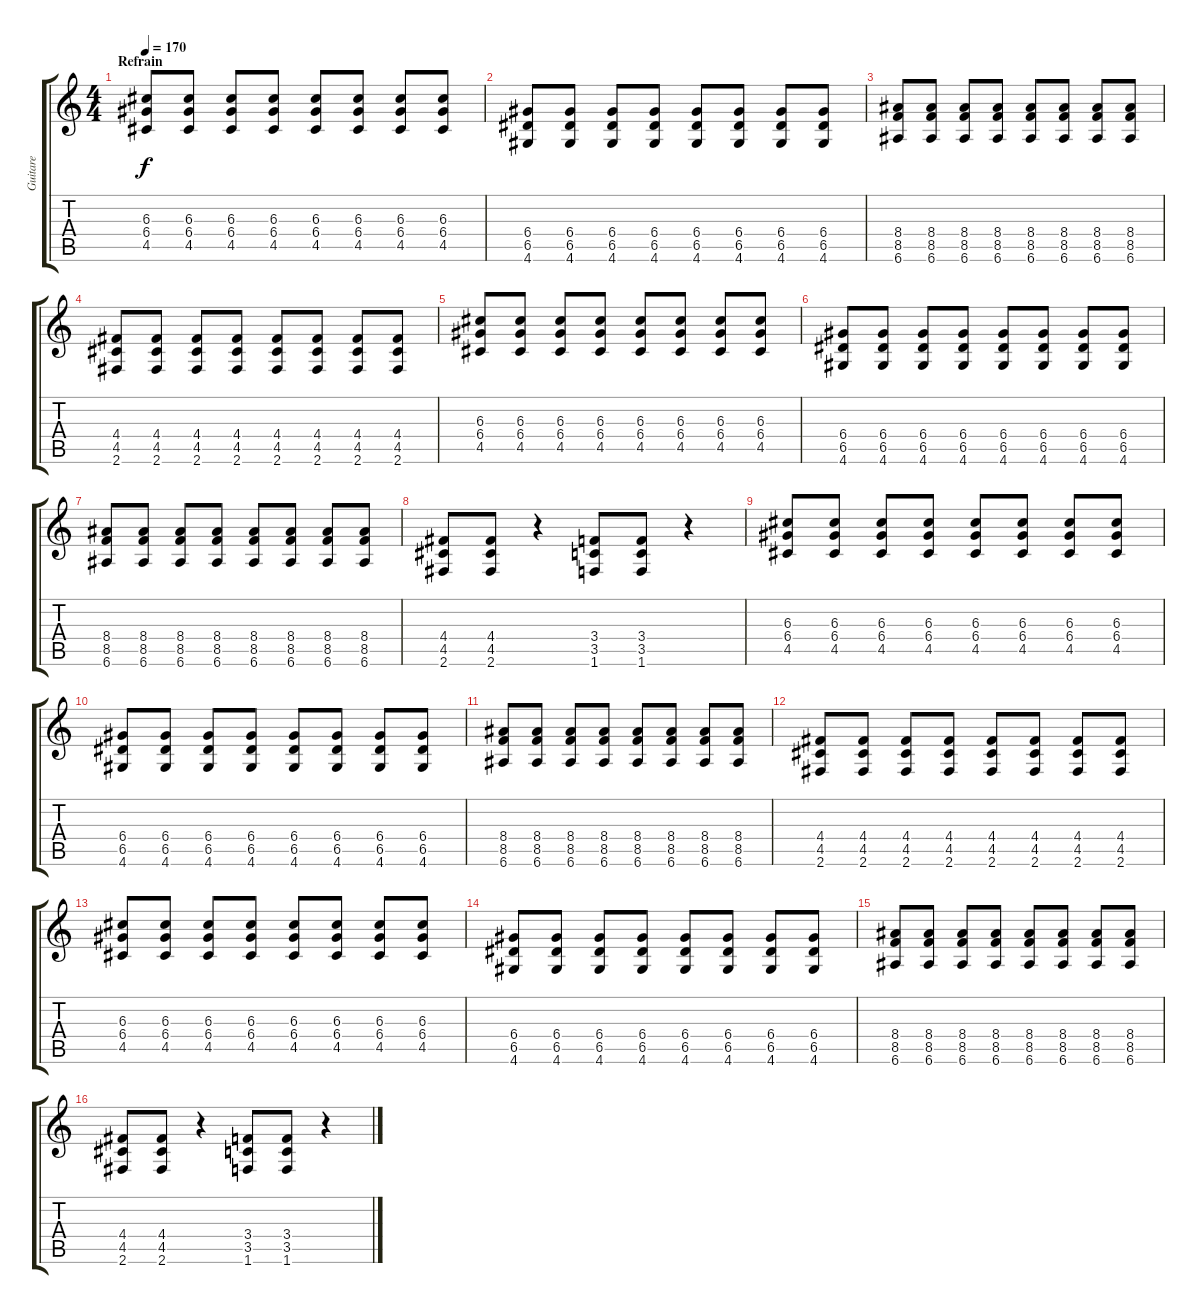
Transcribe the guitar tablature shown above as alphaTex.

\track ("Guitare" "Guitare") {instrument overdrivenguitar}
\staff {score tabs}
\tuning (E4 B3 G3 D3 A2 E2) {hide}
\ts (4 4)
\section ("" "Refrain")
\tempo 170
\clef g2
\ks c
(6.3 6.4 4.5).8{dy f instrument overdrivenguitar} (6.3 6.4 4.5).8 (6.3 6.4 4.5).8 (6.3 6.4 4.5).8 (6.3 6.4 4.5).8 (6.3 6.4 4.5).8 (6.3 6.4 4.5).8 (6.3 6.4 4.5).8 |
(6.4 6.5 4.6).8 (6.4 6.5 4.6).8 (6.4 6.5 4.6).8 (6.4 6.5 4.6).8 (6.4 6.5 4.6).8 (6.4 6.5 4.6).8 (6.4 6.5 4.6).8 (6.4 6.5 4.6).8 |
(8.4 8.5 6.6).8 (8.4 8.5 6.6).8 (8.4 8.5 6.6).8 (8.4 8.5 6.6).8 (8.4 8.5 6.6).8 (8.4 8.5 6.6).8 (8.4 8.5 6.6).8 (8.4 8.5 6.6).8 |
(4.4 4.5 2.6).8 (4.4 4.5 2.6).8 (4.4 4.5 2.6).8 (4.4 4.5 2.6).8 (4.4 4.5 2.6).8 (4.4 4.5 2.6).8 (4.4 4.5 2.6).8 (4.4 4.5 2.6).8 |
(6.3 6.4 4.5).8 (6.3 6.4 4.5).8 (6.3 6.4 4.5).8 (6.3 6.4 4.5).8 (6.3 6.4 4.5).8 (6.3 6.4 4.5).8 (6.3 6.4 4.5).8 (6.3 6.4 4.5).8 |
(6.4 6.5 4.6).8 (6.4 6.5 4.6).8 (6.4 6.5 4.6).8 (6.4 6.5 4.6).8 (6.4 6.5 4.6).8 (6.4 6.5 4.6).8 (6.4 6.5 4.6).8 (6.4 6.5 4.6).8 |
(8.4 8.5 6.6).8 (8.4 8.5 6.6).8 (8.4 8.5 6.6).8 (8.4 8.5 6.6).8 (8.4 8.5 6.6).8 (8.4 8.5 6.6).8 (8.4 8.5 6.6).8 (8.4 8.5 6.6).8 |
(4.4 4.5 2.6).8 (4.4 4.5 2.6).8 r.4 (3.4 3.5 1.6).8 (3.4 3.5 1.6).8 r.4 |
(6.3 6.4 4.5).8 (6.3 6.4 4.5).8 (6.3 6.4 4.5).8 (6.3 6.4 4.5).8 (6.3 6.4 4.5).8 (6.3 6.4 4.5).8 (6.3 6.4 4.5).8 (6.3 6.4 4.5).8 |
(6.4 6.5 4.6).8 (6.4 6.5 4.6).8 (6.4 6.5 4.6).8 (6.4 6.5 4.6).8 (6.4 6.5 4.6).8 (6.4 6.5 4.6).8 (6.4 6.5 4.6).8 (6.4 6.5 4.6).8 |
(8.4 8.5 6.6).8 (8.4 8.5 6.6).8 (8.4 8.5 6.6).8 (8.4 8.5 6.6).8 (8.4 8.5 6.6).8 (8.4 8.5 6.6).8 (8.4 8.5 6.6).8 (8.4 8.5 6.6).8 |
(4.4 4.5 2.6).8 (4.4 4.5 2.6).8 (4.4 4.5 2.6).8 (4.4 4.5 2.6).8 (4.4 4.5 2.6).8 (4.4 4.5 2.6).8 (4.4 4.5 2.6).8 (4.4 4.5 2.6).8 |
(6.3 6.4 4.5).8 (6.3 6.4 4.5).8 (6.3 6.4 4.5).8 (6.3 6.4 4.5).8 (6.3 6.4 4.5).8 (6.3 6.4 4.5).8 (6.3 6.4 4.5).8 (6.3 6.4 4.5).8 |
(6.4 6.5 4.6).8 (6.4 6.5 4.6).8 (6.4 6.5 4.6).8 (6.4 6.5 4.6).8 (6.4 6.5 4.6).8 (6.4 6.5 4.6).8 (6.4 6.5 4.6).8 (6.4 6.5 4.6).8 |
(8.4 8.5 6.6).8 (8.4 8.5 6.6).8 (8.4 8.5 6.6).8 (8.4 8.5 6.6).8 (8.4 8.5 6.6).8 (8.4 8.5 6.6).8 (8.4 8.5 6.6).8 (8.4 8.5 6.6).8 |
(4.4 4.5 2.6).8 (4.4 4.5 2.6).8 r.4 (3.4 3.5 1.6).8 (3.4 3.5 1.6).8 r.4
